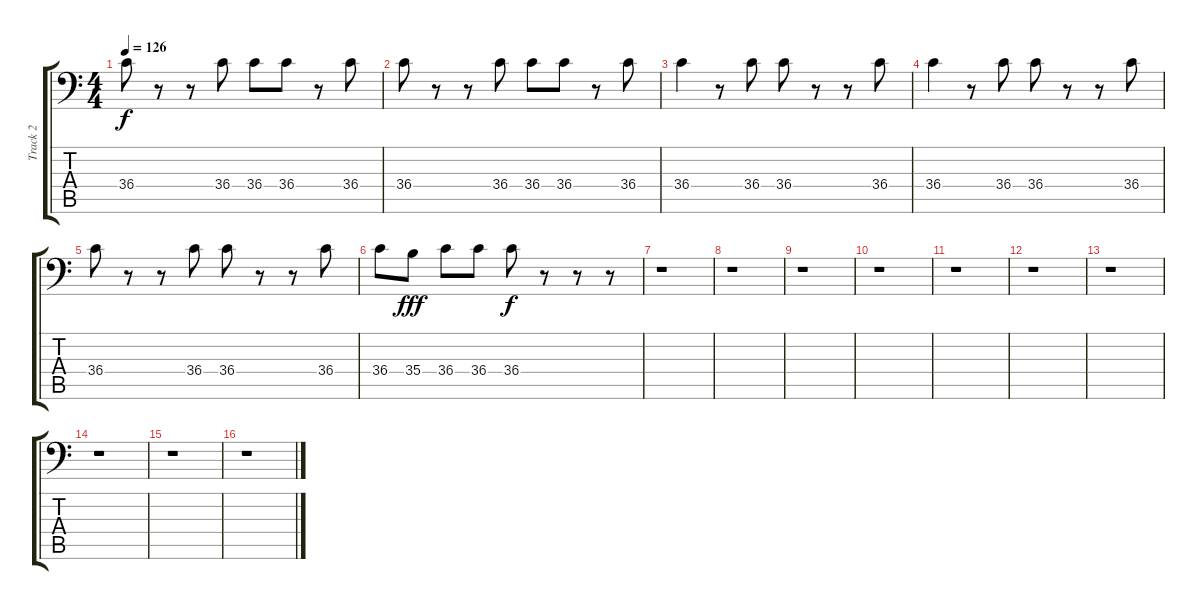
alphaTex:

\track ("Track 2" "Track 2") {instrument acousticgrandpiano}
\staff {score tabs}
\tuning (C-1 C-1 C-1 C-1 C-1 C-1) {hide}
\ts (4 4)
\tempo 126
\clef f4
\ks c
36.4.8{dy f} r.8 r.8 36.4.8 36.4.8 36.4.8 r.8 36.4.8 |
36.4.8 r.8 r.8 36.4.8 36.4.8 36.4.8 r.8 36.4.8 |
36.4.4 r.8 36.4.8 36.4.8 r.8 r.8 36.4.8 |
36.4.4 r.8 36.4.8 36.4.8 r.8 r.8 36.4.8 |
36.4.8 r.8 r.8 36.4.8 36.4.8 r.8 r.8 36.4.8 |
36.4.8 35.4.8{dy fff} 36.4.8 36.4.8 36.4.8{dy f} r.8 r.8 r.8 |
r.1 |
r.1 |
r.1 |
r.1 |
r.1 |
r.1 |
r.1 |
r.1 |
r.1 |
r.1
